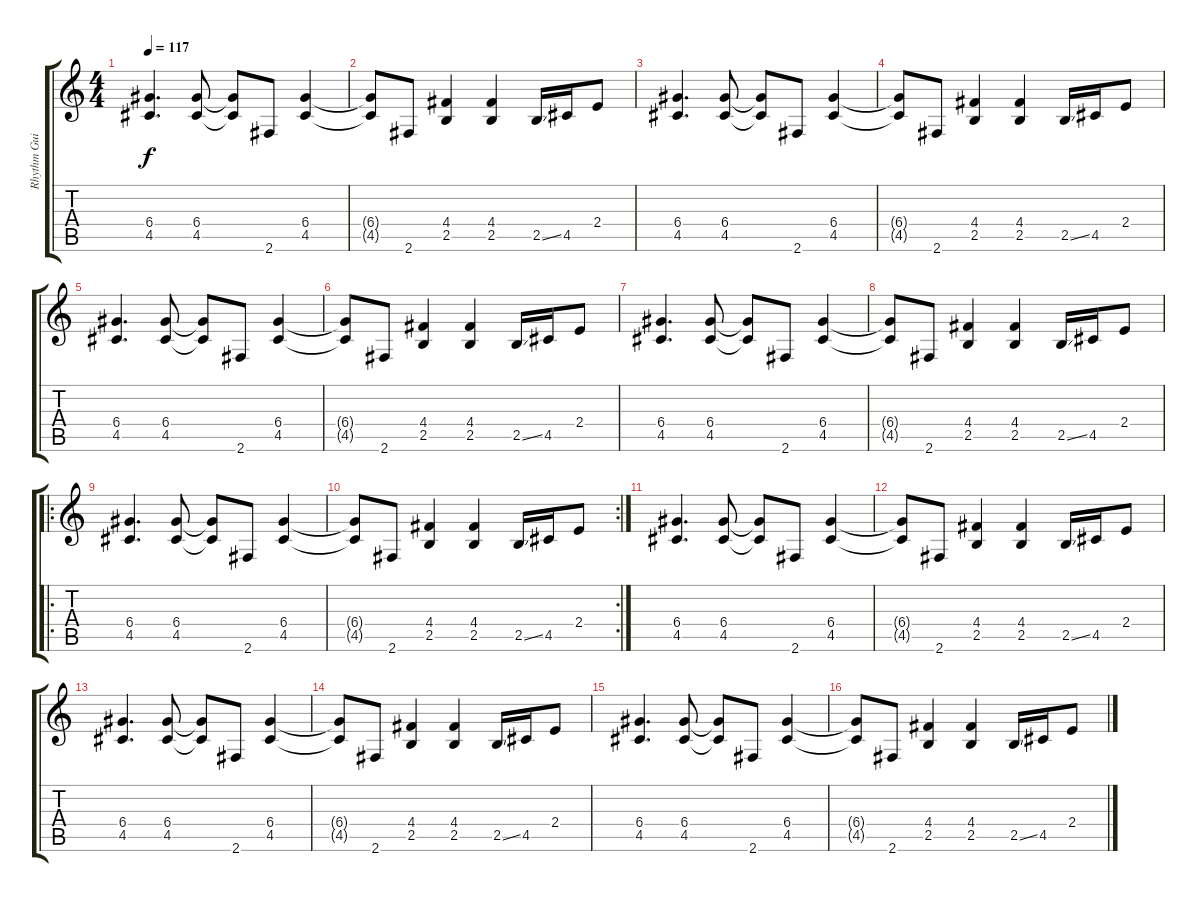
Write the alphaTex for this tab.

\track ("Rhythm Guitar" "Rhythm Gui") {instrument distortionguitar}
\staff {score tabs}
\tuning (E4 B3 G3 D3 A2 E2) {hide}
\ts (4 4)
\tempo 117
\clef g2
\ks c
(6.4 4.5).4{d dy f} (6.4 4.5).8 (6.4{t} 4.5{t}).8 2.6.8 (6.4 4.5).4 |
(6.4{t} 4.5{t}).8 2.6.8 (4.4 2.5).4 (4.4 2.5).4 2.5{ss}.16 4.5.16 2.4.8 |
(6.4 4.5).4{d} (6.4 4.5).8 (6.4{t} 4.5{t}).8 2.6.8 (6.4 4.5).4 |
(6.4{t} 4.5{t}).8 2.6.8 (4.4 2.5).4 (4.4 2.5).4 2.5{ss}.16 4.5.16 2.4.8 |
(6.4 4.5).4{d} (6.4 4.5).8 (6.4{t} 4.5{t}).8 2.6.8 (6.4 4.5).4 |
(6.4{t} 4.5{t}).8 2.6.8 (4.4 2.5).4 (4.4 2.5).4 2.5{ss}.16 4.5.16 2.4.8 |
(6.4 4.5).4{d} (6.4 4.5).8 (6.4{t} 4.5{t}).8 2.6.8 (6.4 4.5).4 |
(6.4{t} 4.5{t}).8 2.6.8 (4.4 2.5).4 (4.4 2.5).4 2.5{ss}.16 4.5.16 2.4.8 |
\ro
(6.4 4.5).4{d} (6.4 4.5).8 (6.4{t} 4.5{t}).8 2.6.8 (6.4 4.5).4 |
\rc 2
(6.4{t} 4.5{t}).8 2.6.8 (4.4 2.5).4 (4.4 2.5).4 2.5{ss}.16 4.5.16 2.4.8 |
(6.4 4.5).4{d} (6.4 4.5).8 (6.4{t} 4.5{t}).8 2.6.8 (6.4 4.5).4 |
(6.4{t} 4.5{t}).8 2.6.8 (4.4 2.5).4 (4.4 2.5).4 2.5{ss}.16 4.5.16 2.4.8 |
(6.4 4.5).4{d} (6.4 4.5).8 (6.4{t} 4.5{t}).8 2.6.8 (6.4 4.5).4 |
(6.4{t} 4.5{t}).8 2.6.8 (4.4 2.5).4 (4.4 2.5).4 2.5{ss}.16 4.5.16 2.4.8 |
(6.4 4.5).4{d} (6.4 4.5).8 (6.4{t} 4.5{t}).8 2.6.8 (6.4 4.5).4 |
(6.4{t} 4.5{t}).8 2.6.8 (4.4 2.5).4 (4.4 2.5).4 2.5{ss}.16 4.5.16 2.4.8
